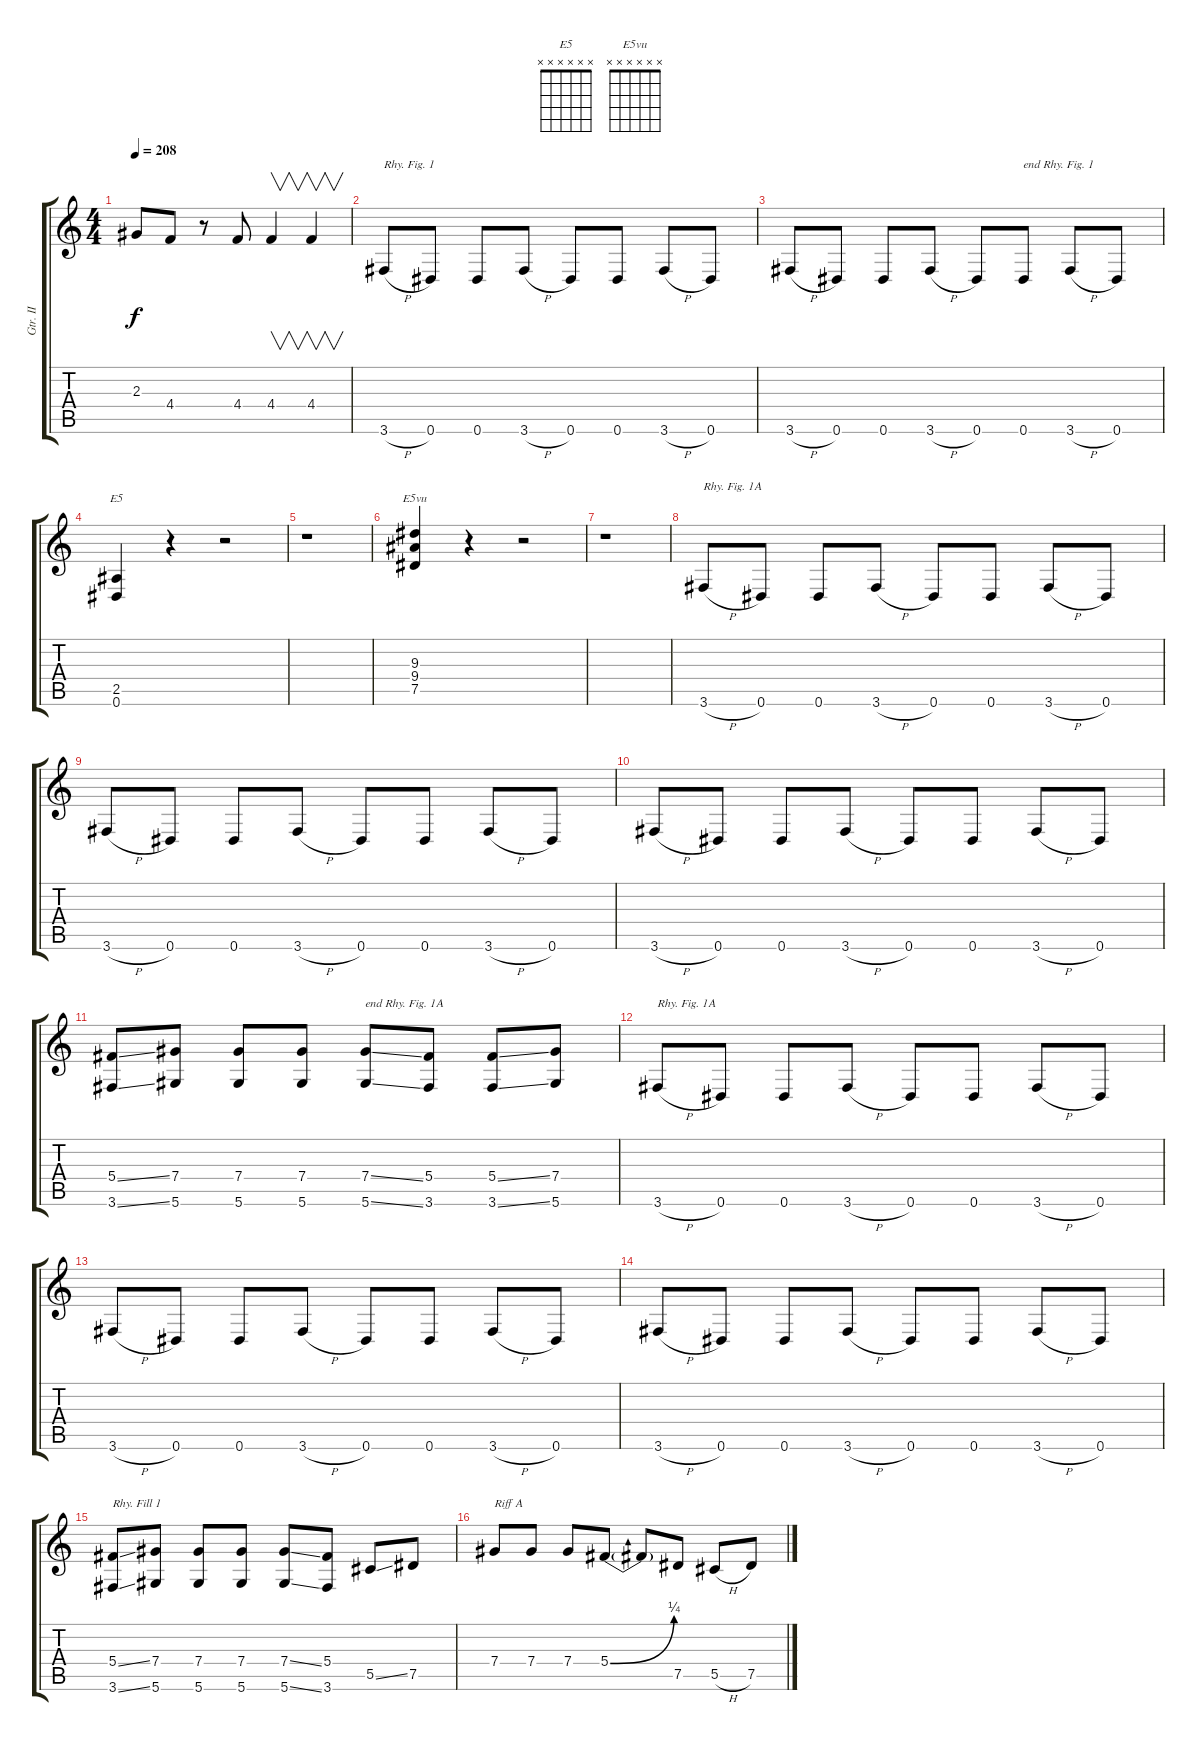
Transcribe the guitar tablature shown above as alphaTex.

\track ("Gtr. II" "Gtr. II") {instrument distortionguitar}
\staff {score tabs}
\tuning (Eb4 Bb3 Gb3 Db3 Ab2 Eb2) {hide}
\chord ("E5" x x x x x x) {firstfret 0}
\chord ("E5vıı" x x x x x x) {firstfret 0}
\ts (4 4)
\tempo 208
\clef g2
\ks c
2.3.8{dy f} 4.4.8 r.8 4.4.8 4.4.4{v} 4.4.4{v} |
3.6{h}.8{txt "Rhy. Fig. 1"} 0.6.8 0.6.8 3.6{h}.8 0.6.8 0.6.8 3.6{h}.8 0.6.8 |
3.6{h}.8 0.6.8 0.6.8 3.6{h}.8 0.6.8 0.6.8{txt "end Rhy. Fig. 1"} 3.6{h}.8 0.6.8 |
(2.5 0.6).4{ch "E5"} r.4 r.2 |
r.1 |
(9.3 9.4 7.5).4{ch "E5vıı"} r.4 r.2 |
r.1 |
3.6{h}.8{txt "Rhy. Fig. 1A"} 0.6.8 0.6.8 3.6{h}.8 0.6.8 0.6.8 3.6{h}.8 0.6.8 |
3.6{h}.8 0.6.8 0.6.8 3.6{h}.8 0.6.8 0.6.8 3.6{h}.8 0.6.8 |
3.6{h}.8 0.6.8 0.6.8 3.6{h}.8 0.6.8 0.6.8 3.6{h}.8 0.6.8 |
(5.4{ss} 3.6{ss}).8 (7.4 5.6).8 (7.4 5.6).8 (7.4 5.6).8 (7.4{ss} 5.6{ss}).8{txt "end Rhy. Fig. 1A"} (5.4 3.6).8 (5.4{ss} 3.6{ss}).8 (7.4 5.6).8 |
3.6{h}.8{txt "Rhy. Fig. 1A"} 0.6.8 0.6.8 3.6{h}.8 0.6.8 0.6.8 3.6{h}.8 0.6.8 |
3.6{h}.8 0.6.8 0.6.8 3.6{h}.8 0.6.8 0.6.8 3.6{h}.8 0.6.8 |
3.6{h}.8 0.6.8 0.6.8 3.6{h}.8 0.6.8 0.6.8 3.6{h}.8 0.6.8 |
(5.4{ss} 3.6{ss}).8{txt "Rhy. Fill 1"} (7.4 5.6).8 (7.4 5.6).8 (7.4 5.6).8 (7.4{ss} 5.6{ss}).8 (5.4 3.6).8 5.5{ss}.8 7.5.8 |
7.4.8{txt "Riff A"} 7.4.8 7.4.8 5.4{be (bend 0 0 60 1)}.8 5.4{t}.8 7.5.8 5.5{h}.8 7.5.8
